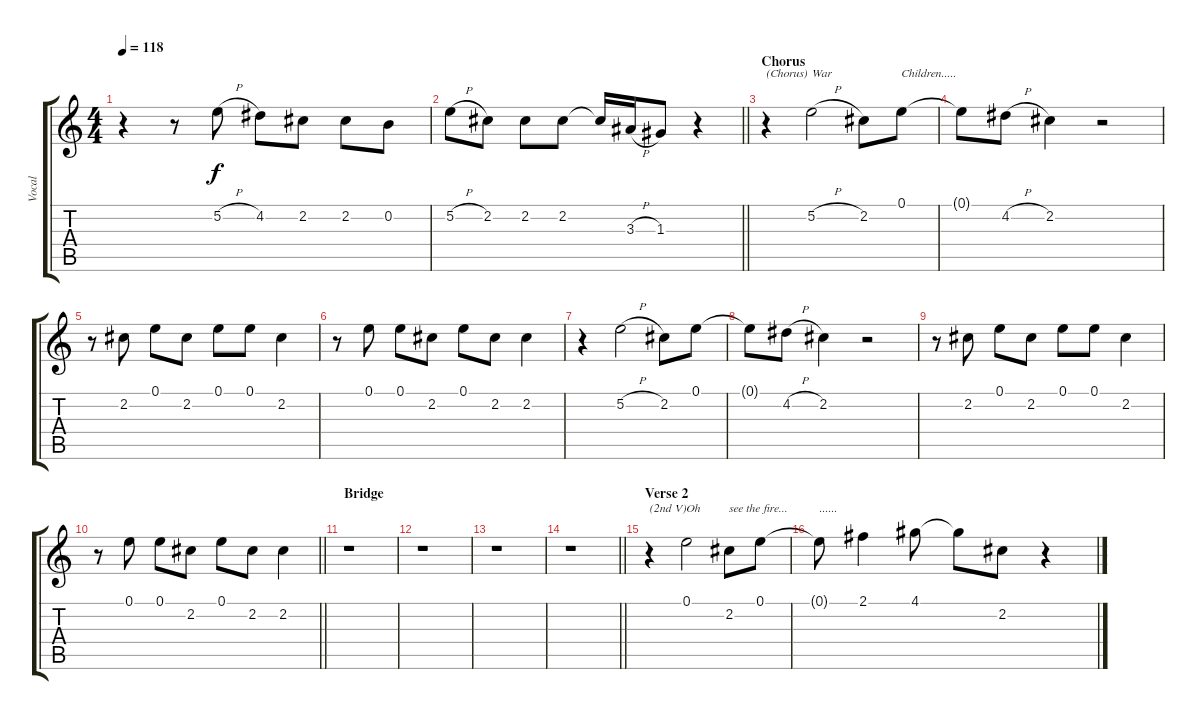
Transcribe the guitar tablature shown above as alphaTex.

\track ("Vocal" "Vocal") {instrument lead6voice}
\staff {score tabs}
\tuning (E5 B4 G4 D4 A3 E3) {hide}
\ts (4 4)
\tempo 118
\clef g2
\ks c
r.4{dy f} r.8 5.2{h}.8 4.2.8 2.2.8 2.2.8 0.2.8 |
\barLineRight lightlight
5.2{h}.8 2.2.8 2.2.8 2.2.8 2.2{t}.16 3.3{h}.16 1.3.8 r.4 |
\section ("" "Chorus")
r.4{txt "(Chorus)"} 5.2{h}.2{txt "War"} 2.2.8 0.1.8{txt "Children....."} |
0.1{t}.8 4.2{h}.8 2.2.4 r.2 |
r.8 2.2.8 0.1.8 2.2.8 0.1.8 0.1.8 2.2.4 |
r.8 0.1.8 0.1.8 2.2.8 0.1.8 2.2.8 2.2.4 |
r.4 5.2{h}.2 2.2.8 0.1.8 |
0.1{t}.8 4.2{h}.8 2.2.4 r.2 |
r.8 2.2.8 0.1.8 2.2.8 0.1.8 0.1.8 2.2.4 |
\barLineRight lightlight
r.8 0.1.8 0.1.8 2.2.8 0.1.8 2.2.8 2.2.4 |
\section ("" "Bridge")
r.1 |
r.1 |
r.1 |
\barLineRight lightlight
r.1 |
\section ("" "Verse 2")
r.4{txt "(2nd V)"} 0.1.2{txt "Oh"} 2.2.8{txt "see the fire..."} 0.1.8 |
0.1{t}.8{txt "......"} 2.1.4 4.1.8 4.1{t}.8 2.2.8 r.4
